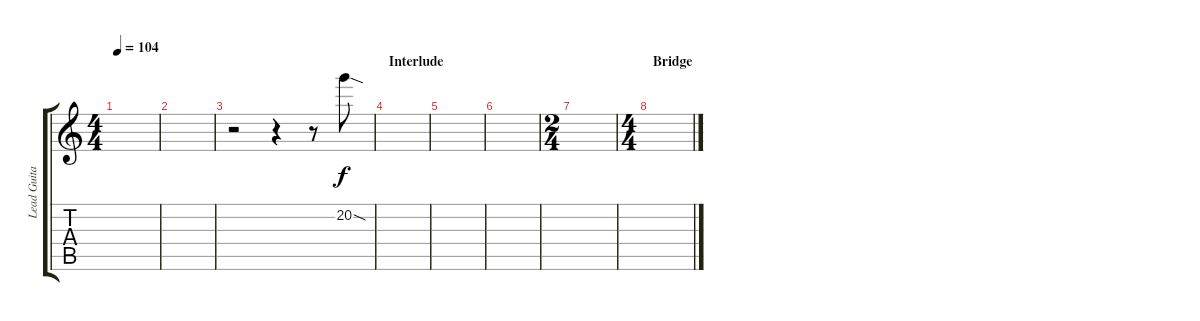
\track ("Lead Guitar overdub" "Lead Guita") {instrument distortionguitar}
\staff {score tabs}
\tuning (E4 B3 G3 D3 A2 E2) {hide}
\ts (4 4)
\tempo 104
\clef g2
\ks c
|
|
r.2 r.4 r.8 20.2{sod}.8{dy f} |
\section ("" "Interlude")
|
|
|
\ts (2 4)
|
\ts (4 4)
\section ("" "Bridge")
